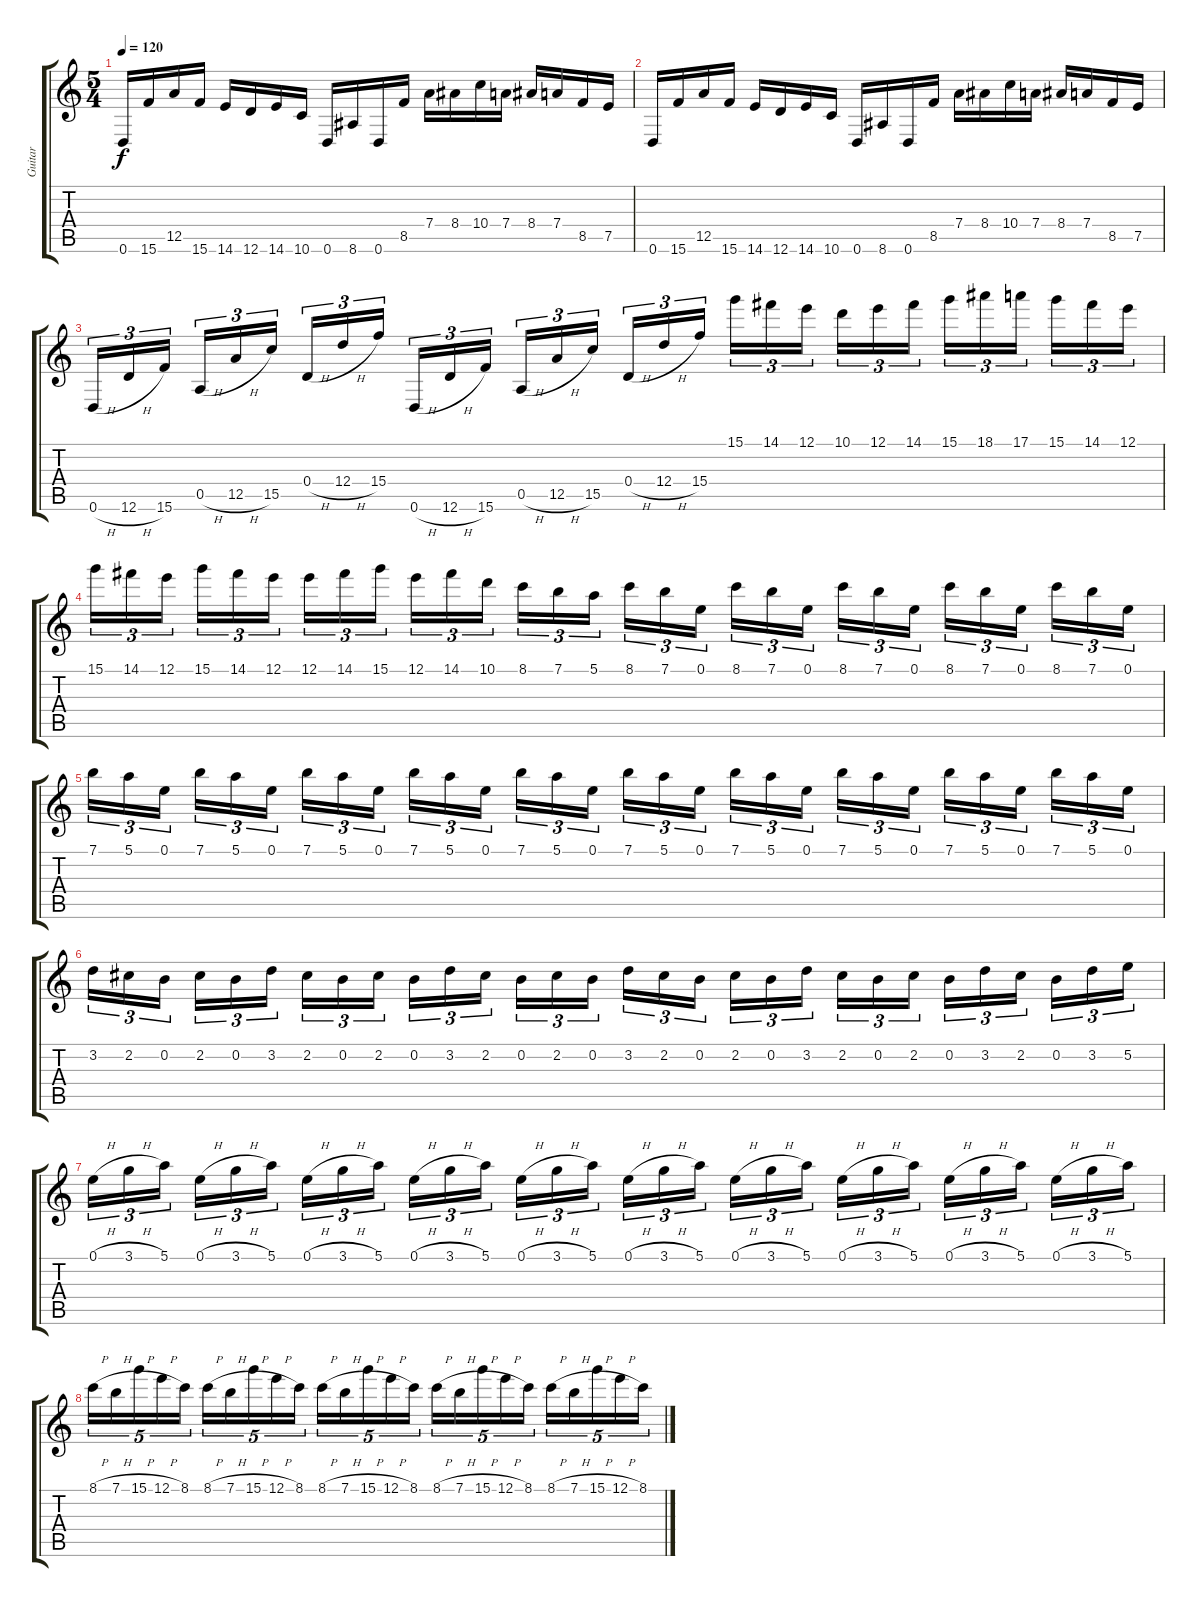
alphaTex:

\track ("Guitar" "Guitar") {instrument overdrivenguitar}
\staff {score tabs}
\tuning (E4 B3 G3 D3 A2 D2) {hide}
\ts (5 4)
\tempo 120
\clef g2
\ks c
0.6.16{dy f} 15.6.16 12.5.16 15.6.16 14.6.16 12.6.16 14.6.16 10.6.16 0.6.16 8.6.16 0.6.16 8.5.16 7.4.16 8.4.16 10.4.16 7.4.16 8.4.16 7.4.16 8.5.16 7.5.16 |
0.6.16 15.6.16 12.5.16 15.6.16 14.6.16 12.6.16 14.6.16 10.6.16 0.6.16 8.6.16 0.6.16 8.5.16 7.4.16 8.4.16 10.4.16 7.4.16 8.4.16 7.4.16 8.5.16 7.5.16 |
0.6{h}.16{tu (3 2)} 12.6{h}.16{tu (3 2)} 15.6.16{tu (3 2)} 0.5{h}.16{tu (3 2)} 12.5{h}.16{tu (3 2)} 15.5.16{tu (3 2)} 0.4{h}.16{tu (3 2)} 12.4{h}.16{tu (3 2)} 15.4.16{tu (3 2)} 0.6{h}.16{tu (3 2)} 12.6{h}.16{tu (3 2)} 15.6.16{tu (3 2)} 0.5{h}.16{tu (3 2)} 12.5{h}.16{tu (3 2)} 15.5.16{tu (3 2)} 0.4{h}.16{tu (3 2)} 12.4{h}.16{tu (3 2)} 15.4.16{tu (3 2)} 15.1.16{tu (3 2)} 14.1.16{tu (3 2)} 12.1.16{tu (3 2)} 10.1.16{tu (3 2)} 12.1.16{tu (3 2)} 14.1.16{tu (3 2)} 15.1.16{tu (3 2)} 18.1.16{tu (3 2)} 17.1.16{tu (3 2)} 15.1.16{tu (3 2)} 14.1.16{tu (3 2)} 12.1.16{tu (3 2)} |
15.1.16{tu (3 2)} 14.1.16{tu (3 2)} 12.1.16{tu (3 2)} 15.1.16{tu (3 2)} 14.1.16{tu (3 2)} 12.1.16{tu (3 2)} 12.1.16{tu (3 2)} 14.1.16{tu (3 2)} 15.1.16{tu (3 2)} 12.1.16{tu (3 2)} 14.1.16{tu (3 2)} 10.1.16{tu (3 2)} 8.1.16{tu (3 2)} 7.1.16{tu (3 2)} 5.1.16{tu (3 2)} 8.1.16{tu (3 2)} 7.1.16{tu (3 2)} 0.1.16{tu (3 2)} 8.1.16{tu (3 2)} 7.1.16{tu (3 2)} 0.1.16{tu (3 2)} 8.1.16{tu (3 2)} 7.1.16{tu (3 2)} 0.1.16{tu (3 2)} 8.1.16{tu (3 2)} 7.1.16{tu (3 2)} 0.1.16{tu (3 2)} 8.1.16{tu (3 2)} 7.1.16{tu (3 2)} 0.1.16{tu (3 2)} |
7.1.16{tu (3 2)} 5.1.16{tu (3 2)} 0.1.16{tu (3 2)} 7.1.16{tu (3 2)} 5.1.16{tu (3 2)} 0.1.16{tu (3 2)} 7.1.16{tu (3 2)} 5.1.16{tu (3 2)} 0.1.16{tu (3 2)} 7.1.16{tu (3 2)} 5.1.16{tu (3 2)} 0.1.16{tu (3 2)} 7.1.16{tu (3 2)} 5.1.16{tu (3 2)} 0.1.16{tu (3 2)} 7.1.16{tu (3 2)} 5.1.16{tu (3 2)} 0.1.16{tu (3 2)} 7.1.16{tu (3 2)} 5.1.16{tu (3 2)} 0.1.16{tu (3 2)} 7.1.16{tu (3 2)} 5.1.16{tu (3 2)} 0.1.16{tu (3 2)} 7.1.16{tu (3 2)} 5.1.16{tu (3 2)} 0.1.16{tu (3 2)} 7.1.16{tu (3 2)} 5.1.16{tu (3 2)} 0.1.16{tu (3 2)} |
3.2.16{tu (3 2)} 2.2.16{tu (3 2)} 0.2.16{tu (3 2)} 2.2.16{tu (3 2)} 0.2.16{tu (3 2)} 3.2.16{tu (3 2)} 2.2.16{tu (3 2)} 0.2.16{tu (3 2)} 2.2.16{tu (3 2)} 0.2.16{tu (3 2)} 3.2.16{tu (3 2)} 2.2.16{tu (3 2)} 0.2.16{tu (3 2)} 2.2.16{tu (3 2)} 0.2.16{tu (3 2)} 3.2.16{tu (3 2)} 2.2.16{tu (3 2)} 0.2.16{tu (3 2)} 2.2.16{tu (3 2)} 0.2.16{tu (3 2)} 3.2.16{tu (3 2)} 2.2.16{tu (3 2)} 0.2.16{tu (3 2)} 2.2.16{tu (3 2)} 0.2.16{tu (3 2)} 3.2.16{tu (3 2)} 2.2.16{tu (3 2)} 0.2.16{tu (3 2)} 3.2.16{tu (3 2)} 5.2.16{tu (3 2)} |
0.1{h}.16{tu (3 2)} 3.1{h}.16{tu (3 2)} 5.1.16{tu (3 2)} 0.1{h}.16{tu (3 2)} 3.1{h}.16{tu (3 2)} 5.1.16{tu (3 2)} 0.1{h}.16{tu (3 2)} 3.1{h}.16{tu (3 2)} 5.1.16{tu (3 2)} 0.1{h}.16{tu (3 2)} 3.1{h}.16{tu (3 2)} 5.1.16{tu (3 2)} 0.1{h}.16{tu (3 2)} 3.1{h}.16{tu (3 2)} 5.1.16{tu (3 2)} 0.1{h}.16{tu (3 2)} 3.1{h}.16{tu (3 2)} 5.1.16{tu (3 2)} 0.1{h}.16{tu (3 2)} 3.1{h}.16{tu (3 2)} 5.1.16{tu (3 2)} 0.1{h}.16{tu (3 2)} 3.1{h}.16{tu (3 2)} 5.1.16{tu (3 2)} 0.1{h}.16{tu (3 2)} 3.1{h}.16{tu (3 2)} 5.1.16{tu (3 2)} 0.1{h}.16{tu (3 2)} 3.1{h}.16{tu (3 2)} 5.1.16{tu (3 2)} |
8.1{h}.16{tu (5 4)} 7.1{h}.16{tu (5 4)} 15.1{h}.16{tu (5 4)} 12.1{h}.16{tu (5 4)} 8.1.16{tu (5 4)} 8.1{h}.16{tu (5 4)} 7.1{h}.16{tu (5 4)} 15.1{h}.16{tu (5 4)} 12.1{h}.16{tu (5 4)} 8.1.16{tu (5 4)} 8.1{h}.16{tu (5 4)} 7.1{h}.16{tu (5 4)} 15.1{h}.16{tu (5 4)} 12.1{h}.16{tu (5 4)} 8.1.16{tu (5 4)} 8.1{h}.16{tu (5 4)} 7.1{h}.16{tu (5 4)} 15.1{h}.16{tu (5 4)} 12.1{h}.16{tu (5 4)} 8.1.16{tu (5 4)} 8.1{h}.16{tu (5 4)} 7.1{h}.16{tu (5 4)} 15.1{h}.16{tu (5 4)} 12.1{h}.16{tu (5 4)} 8.1.16{tu (5 4)}
